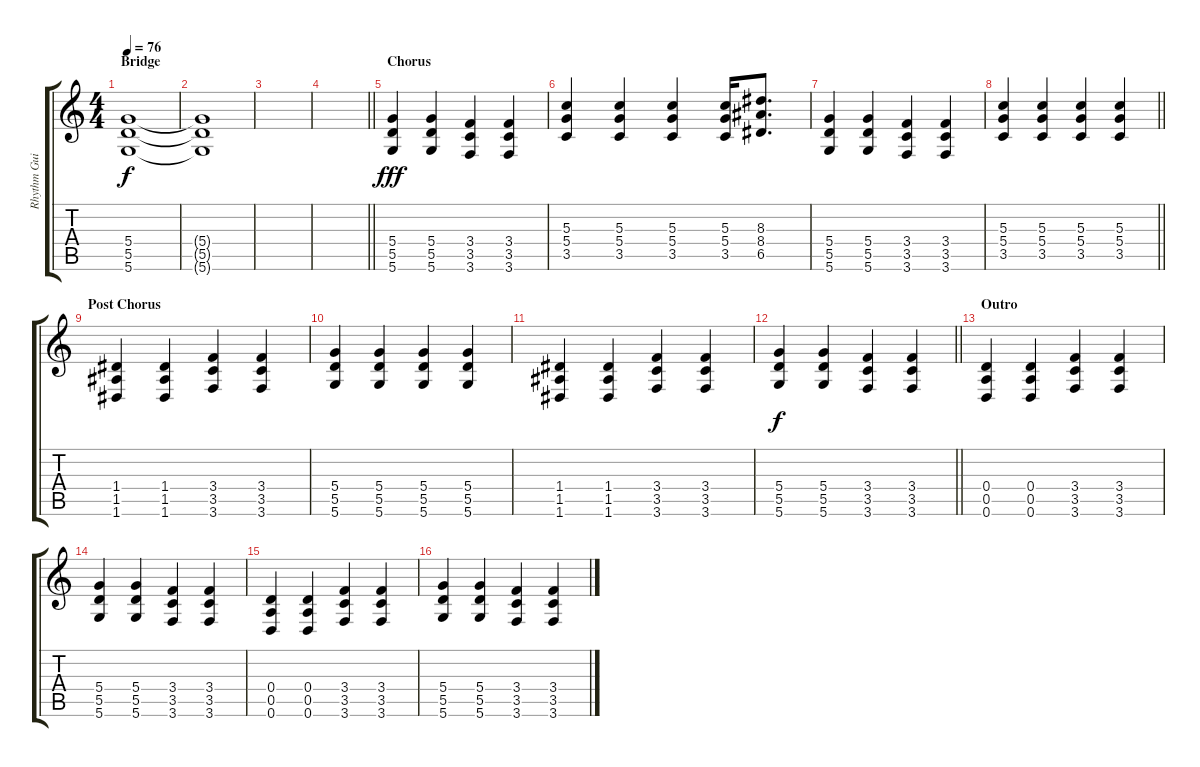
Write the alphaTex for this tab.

\track ("Rhythm Guitar" "Rhythm Gui") {instrument distortionguitar}
\staff {score tabs}
\tuning (E4 B3 G3 D3 A2 D2) {hide}
\ts (4 4)
\section ("" "Bridge")
\tempo 76
\clef g2
\ks c
(5.4 5.5 5.6).1{dy f} |
(5.4{t} 5.5{t} 5.6{t}).1 |
|
\barLineRight lightlight
|
\section ("" "Chorus")
(5.4 5.5 5.6).4{dy fff} (5.4 5.5 5.6).4 (3.4 3.5 3.6).4 (3.4 3.5 3.6).4 |
(5.3 5.4 3.5).4 (5.3 5.4 3.5).4 (5.3 5.4 3.5).4 (5.3 5.4 3.5).16 (8.3 8.4 6.5).8{d} |
(5.4 5.5 5.6).4 (5.4 5.5 5.6).4 (3.4 3.5 3.6).4 (3.4 3.5 3.6).4 |
\barLineRight lightlight
(5.3 5.4 3.5).4 (5.3 5.4 3.5).4 (5.3 5.4 3.5).4 (5.3 5.4 3.5).4 |
\section ("" "Post Chorus")
(1.4 1.5 1.6).4 (1.4 1.5 1.6).4 (3.4 3.5 3.6).4 (3.4 3.5 3.6).4 |
(5.4 5.5 5.6).4 (5.4 5.5 5.6).4 (5.4 5.5 5.6).4 (5.4 5.5 5.6).4 |
(1.4 1.5 1.6).4 (1.4 1.5 1.6).4 (3.4 3.5 3.6).4 (3.4 3.5 3.6).4 |
\barLineRight lightlight
(5.4 5.5 5.6).4{dy f} (5.4 5.5 5.6).4 (3.4 3.5 3.6).4 (3.4 3.5 3.6).4 |
\section ("" "Outro")
(0.4 0.5 0.6).4 (0.4 0.5 0.6).4 (3.4 3.5 3.6).4 (3.4 3.5 3.6).4 |
(5.4 5.5 5.6).4 (5.4 5.5 5.6).4 (3.4 3.5 3.6).4 (3.4 3.5 3.6).4 |
(0.4 0.5 0.6).4 (0.4 0.5 0.6).4 (3.4 3.5 3.6).4 (3.4 3.5 3.6).4 |
(5.4 5.5 5.6).4 (5.4 5.5 5.6).4 (3.4 3.5 3.6).4 (3.4 3.5 3.6).4
